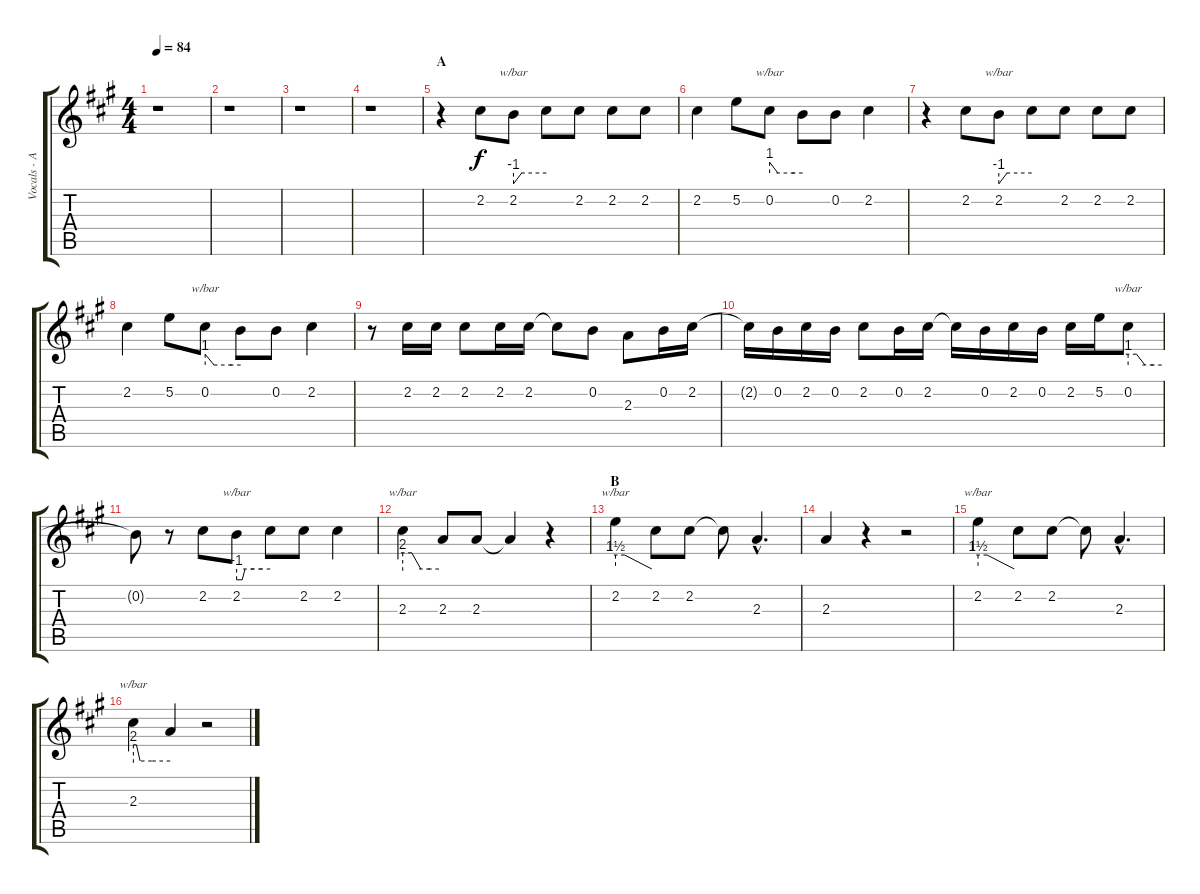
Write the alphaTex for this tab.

\track ("Vocals - Anthony K" "Vocals - A") {instrument distortionguitar}
\staff {score tabs}
\tuning (E4 B3 G3 D3 A2 E2) {hide}
\ts (4 4)
\tempo 84
\clef g2
\ks a
r.1{dy f instrument distortionguitar} |
r.1 |
r.1 |
r.1 |
\section ("" "A")
r.4 2.2.8 2.2.8{tbe (custom default 0 -4 15 0 60 0)} 2.2{t}.8 2.2.8 2.2.8 2.2.8 |
2.2.4 5.2.8 0.2.8{tbe (custom default 0 4 15 0 45 0 60 0)} 0.2{t}.8 0.2.8 2.2.4 |
r.4 2.2.8 2.2.8{tbe (custom default 0 -4 15 0 60 0)} 2.2{t}.8 2.2.8 2.2.8 2.2.8 |
2.2.4 5.2.8 0.2.8{tbe (custom default 0 4 15 0 45 0 60 0)} 0.2{t}.8 0.2.8 2.2.4 |
r.8 2.2.16 2.2.16 2.2.8 2.2.16 2.2.16 2.2{t}.8 0.2.8 2.3.8 0.2.16 2.2.16 |
2.2{t}.16 0.2.16 2.2.16 0.2.16 2.2.8 0.2.16 2.2.16 2.2{t}.16 0.2.16 2.2.16 0.2.16 2.2.16 5.2.16 0.2.8{tbe (custom default 0 4 15 4 30 0 45 0 60 0)} |
0.2{t}.8 r.8 2.2.8 2.2.8{tbe (custom default 0 -4 10 -4 15 0 31 0 45 0 60 0)} 2.2{t}.8 2.2.8 2.2.4 |
2.3.4{tbe (custom default 0 8 15 8 30 0 45 0 60 0)} 2.3.8 2.3.8 2.3{t}.4 r.4 |
\section ("" "B")
2.2.4{tbe (custom default 0 6 15 6 60 0)} 2.2.8 2.2.8 2.2{t}.8 2.3{hac}.4{d} |
2.3.4 r.4 r.2 |
2.2.4{tbe (custom default 0 6 15 6 60 0)} 2.2.8 2.2.8 2.2{t}.8 2.3{hac}.4{d} |
2.3.4{tbe (custom default 0 8 5 8 11 0 30 0 60 0)} 2.3{t}.4 r.2
